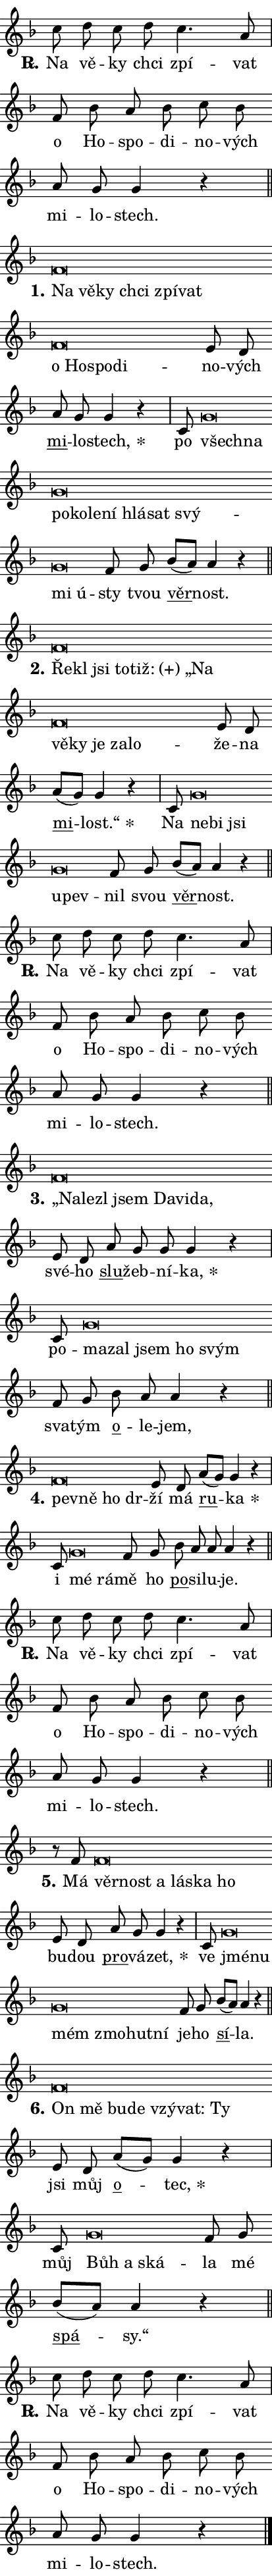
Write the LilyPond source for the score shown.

\version "2.22.1"
\header { tagline = "" }
\paper {
  indent = 0\cm
  top-margin = 0\cm
  right-margin = 0\cm
  bottom-margin = 0\cm
  left-margin = 0\cm
  paper-width = 7\cm
  page-breaking = #ly:one-page-breaking
  system-system-spacing.basic-distance = #11
  score-system-spacing.basic-distance = #11.3
  ragged-last = ##f
}


%% Author: Thomas Morley
%% https://lists.gnu.org/archive/html/lilypond-user/2020-05/msg00002.html
#(define (line-position grob)
"Returns position of @var[grob} in current system:
   @code{'start}, if at first time-step
   @code{'end}, if at last time-step
   @code{'middle} otherwise
"
  (let* ((col (ly:item-get-column grob))
         (ln (ly:grob-object col 'left-neighbor))
         (rn (ly:grob-object col 'right-neighbor))
         (col-to-check-left (if (ly:grob? ln) ln col))
         (col-to-check-right (if (ly:grob? rn) rn col))
         (break-dir-left
           (and
             (ly:grob-property col-to-check-left 'non-musical #f)
             (ly:item-break-dir col-to-check-left)))
         (break-dir-right
           (and
             (ly:grob-property col-to-check-right 'non-musical #f)
             (ly:item-break-dir col-to-check-right))))
        (cond ((eqv? 1 break-dir-left) 'start)
              ((eqv? -1 break-dir-right) 'end)
              (else 'middle))))

#(define (tranparent-at-line-position vctor)
  (lambda (grob)
  "Relying on @code{line-position} select the relevant enry from @var{vctor}.
Used to determine transparency,"
    (case (line-position grob)
      ((end) (not (vector-ref vctor 0)))
      ((middle) (not (vector-ref vctor 1)))
      ((start) (not (vector-ref vctor 2))))))

noteHeadBreakVisibility =
#(define-music-function (break-visibility)(vector?)
"Makes @code{NoteHead}s transparent relying on @var{break-visibility}"
#{
  \override NoteHead.transparent =
    #(tranparent-at-line-position break-visibility)
#})

#(define delete-ledgers-for-transparent-note-heads
  (lambda (grob)
    "Reads whether a @code{NoteHead} is transparent.
If so this @code{NoteHead} is removed from @code{'note-heads} from
@var{grob}, which is supposed to be @code{LedgerLineSpanner}.
As a result ledgers are not printed for this @code{NoteHead}"
    (let* ((nhds-array (ly:grob-object grob 'note-heads))
           (nhds-list
             (if (ly:grob-array? nhds-array)
                 (ly:grob-array->list nhds-array)
                 '()))
           ;; Relies on the transparent-property being done before
           ;; Staff.LedgerLineSpanner.after-line-breaking is executed.
           ;; This is fragile ...
           (to-keep
             (remove
               (lambda (nhd)
                 (ly:grob-property nhd 'transparent #f))
               nhds-list)))
      ;; TODO find a better method to iterate over grob-arrays, similiar
      ;; to filter/remove etc for lists
      ;; For now rebuilt from scratch
      (set! (ly:grob-object grob 'note-heads)  '())
      (for-each
        (lambda (nhd)
          (ly:pointer-group-interface::add-grob grob 'note-heads nhd))
        to-keep))))

hideNotes = {
  \noteHeadBreakVisibility #begin-of-line-visible
}
unHideNotes = {
  \noteHeadBreakVisibility #all-visible
}

% work-around for resetting accidentals
% https://lilypond.org/doc/v2.23/Documentation/notation/displaying-rhythms#unmetered-music
cadenzaMeasure = {
  \cadenzaOff
  \partial 1024 s1024
  \cadenzaOn
}

#(define-markup-command (accent layout props text) (markup?)
  "Underline accented syllable"
  (interpret-markup layout props
    #{\markup \override #'(offset . 4.3) \underline { #text }#}))

responsum = \markup \concat {
  "R" \hspace #-1.05 \path #0.1 #'((moveto 0 0.07) (lineto 0.9 0.8)) \hspace #0.05 "."
}

\layout {
    \context {
        \Staff
        \remove "Time_signature_engraver"
        \override LedgerLineSpanner.after-line-breaking = #delete-ledgers-for-transparent-note-heads
    }
    \context {
        \Voice {
            \override NoteHead.output-attributes = #'((class . "notehead"))
            \override Hairpin.height = #0.55
        }
    }
    \context {
        \Lyrics {
            \override StanzaNumber.output-attributes = #'((class . "stanzanumber"))
            \override LyricSpace.minimum-distance = #0.9
            \override LyricText.font-name = #"TeX Gyre Schola"
            \override LyricText.font-size = 1
            \override StanzaNumber.font-name = #"TeX Gyre Schola Bold"
            \override StanzaNumber.font-size = 1
        }
    }
}

% magnetic-lyrics.ily
%
%   written by
%     Jean Abou Samra <jean@abou-samra.fr>
%     Werner Lemberg <wl@gnu.org>
%
%   adapted by
%     Jiri Hon <jiri.hon@gmail.com>
%
% Version 2022-Apr-15

% https://www.mail-archive.com/lilypond-user@gnu.org/msg149350.html

#(define (Left_hyphen_pointer_engraver context)
   "Collect syllable-hyphen-syllable occurrences in lyrics and store
them in properties.  This engraver only looks to the left.  For
example, if the lyrics input is @code{foo -- bar}, it does the
following.

@itemize @bullet
@item
Set the @code{text} property of the @code{LyricHyphen} grob between
@q{foo} and @q{bar} to @code{foo}.

@item
Set the @code{left-hyphen} property of the @code{LyricText} grob with
text @q{foo} to the @code{LyricHyphen} grob between @q{foo} and
@q{bar}.
@end itemize

Use this auxiliary engraver in combination with the
@code{lyric-@/text::@/apply-@/magnetic-@/offset!} hook."
   (let ((hyphen #f)
         (text #f))
     (make-engraver
      (acknowledgers
       ((lyric-syllable-interface engraver grob source-engraver)
        (set! text grob)))
      (end-acknowledgers
       ((lyric-hyphen-interface engraver grob source-engraver)
        ;(when (not (grob::has-interface grob 'lyric-space-interface))
          (set! hyphen grob)));)
      ((stop-translation-timestep engraver)
       (when (and text hyphen)
         (ly:grob-set-object! text 'left-hyphen hyphen))
       (set! text #f)
       (set! hyphen #f)))))

#(define (lyric-text::apply-magnetic-offset! grob)
   "If the space between two syllables is less than the value in
property @code{LyricText@/.details@/.squash-threshold}, move the right
syllable to the left so that it gets concatenated with the left
syllable.

Use this function as a hook for
@code{LyricText@/.after-@/line-@/breaking} if the
@code{Left_@/hyphen_@/pointer_@/engraver} is active."
   (let ((hyphen (ly:grob-object grob 'left-hyphen #f)))
     (when hyphen
       (let ((left-text (ly:spanner-bound hyphen LEFT)))
         (when (grob::has-interface left-text 'lyric-syllable-interface)
           (let* ((common (ly:grob-common-refpoint grob left-text X))
                  (this-x-ext (ly:grob-extent grob common X))
                  (left-x-ext
                   (begin
                     ;; Trigger magnetism for left-text.
                     (ly:grob-property left-text 'after-line-breaking)
                     (ly:grob-extent left-text common X)))
                  ;; `delta` is the gap width between two syllables.
                  (delta (- (interval-start this-x-ext)
                            (interval-end left-x-ext)))
                  (details (ly:grob-property grob 'details))
                  (threshold (assoc-get 'squash-threshold details 0.2)))
             (when (< delta threshold)
               (let* (;; We have to manipulate the input text so that
                      ;; ligatures crossing syllable boundaries are not
                      ;; disabled.  For languages based on the Latin
                      ;; script this is essentially a beautification.
                      ;; However, for non-Western scripts it can be a
                      ;; necessity.
                      (lt (ly:grob-property left-text 'text))
                      (rt (ly:grob-property grob 'text))
                      (is-space (grob::has-interface hyphen 'lyric-space-interface))
                      (space (if is-space " " ""))
                      (space-markup (grob-interpret-markup grob " "))
                      (space-size (interval-length (ly:stencil-extent space-markup X)))
                      (extra-delta (if is-space space-size 0))
                      ;; Append new syllable.
                      (ltrt-space (if (and (string? lt) (string? rt))
                                (string-append lt space rt)
                                (make-concat-markup (list lt space rt))))
                      ;; Right-align `ltrt` to the right side.
                      (ltrt-space-markup (grob-interpret-markup
                               grob
                               (make-translate-markup
                                (cons (interval-length this-x-ext) 0)
                                (make-right-align-markup ltrt-space)))))
                 (begin
                   ;; Don't print `left-text`.
                   (ly:grob-set-property! left-text 'stencil #f)
                   ;; Set text and stencil (which holds all collected
                   ;; syllables so far) and shift it to the left.
                   (ly:grob-set-property! grob 'text ltrt-space)
                   (ly:grob-set-property! grob 'stencil ltrt-space-markup)
                   (ly:grob-translate-axis! grob (- (- delta extra-delta)) X))))))))))


#(define (lyric-hyphen::displace-bounds-first grob)
   ;; Make very sure this callback isn't triggered too early.
   (let ((left (ly:spanner-bound grob LEFT))
         (right (ly:spanner-bound grob RIGHT)))
     (ly:grob-property left 'after-line-breaking)
     (ly:grob-property right 'after-line-breaking)
     (ly:lyric-hyphen::print grob)))

squashThreshold = #0.4

\layout {
  \context {
    \Lyrics
    \consists #Left_hyphen_pointer_engraver
    \override LyricText.after-line-breaking =
      #lyric-text::apply-magnetic-offset!
    \override LyricHyphen.stencil = #lyric-hyphen::displace-bounds-first
    \override LyricText.details.squash-threshold = \squashThreshold
    \override LyricHyphen.minimum-distance = 0
    \override LyricHyphen.minimum-length = \squashThreshold
  }
}

squash = \override LyricText.details.squash-threshold = 9999
unSquash = \override LyricText.details.squash-threshold = \squashThreshold

left = \override LyricText.self-alignment-X = #LEFT
unLeft = \revert LyricText.self-alignment-X

starOffset = #(lambda (grob) 
                (let ((x_offset (ly:self-alignment-interface::aligned-on-x-parent grob)))
                  (if (= x_offset 0) 0 (+ x_offset 1.2))))

star = #(define-music-function (syllable)(string?)
"Append star separator at the end of a syllable"
#{
  \once \override LyricText.X-offset = #starOffset
  \lyricmode { \markup {
    #syllable
    \override #'((font-name . "TeX Gyre Schola Bold")) \hspace #0.2 \lower #0.65 \larger "*"
  } }
#})

starAccent = #(define-music-function (syllable)(string?)
"Append star separator at the end of a syllable and make accent"
#{
  \once \override LyricText.X-offset = #starOffset
  \lyricmode { \markup {
    \accent #syllable
    \override #'((font-name . "TeX Gyre Schola Bold")) \hspace #0.2 \lower #0.65 \larger "*"
  } }
#})

breath = #(define-music-function (syllable)(string?)
"Append breathing indicator at the end of a syllable"
#{
  \lyricmode { \markup { #syllable "+" } }
#})

optionalBreath = #(define-music-function (syllable)(string?)
"Append optional breathing indicator at the end of a syllable"
#{
  \lyricmode { \markup { #syllable "(+)" } }
#})


\score {
    <<
        \new Voice = "melody" { \cadenzaOn \key f \major \relative { c''8 d c d c4. a8 \cadenzaMeasure \bar "|" f bes a bes \bar "" c bes \bar "" a g g4 r \cadenzaMeasure \bar "||" \break } }
        \new Lyrics \lyricsto "melody" { \lyricmode { \set stanza = \responsum
Na vě -- ky chci zpí -- vat o Ho -- spo -- di -- no -- vých mi -- lo -- stech. } }
    >>
    \layout {}
}

\score {
    <<
        \new Voice = "melody" { \cadenzaOn \key f \major \relative { f'\breve*1/16 \hideNotes \breve*1/16 \bar "" \breve*1/16 \bar "" \breve*1/16 \bar "" \breve*1/16 \bar "" \breve*1/16 \bar "" \breve*1/16 \bar "" \breve*1/16 \bar "" \breve*1/16 \breve*1/16 \bar "" \unHideNotes e8 d \bar "" a' g g4 r \cadenzaMeasure \bar "|" c,8 g'\breve*1/16 \hideNotes \breve*1/16 \bar "" \breve*1/16 \bar "" \breve*1/16 \bar "" \breve*1/16 \bar "" \breve*1/16 \bar "" \breve*1/16 \bar "" \breve*1/16 \bar "" \breve*1/16 \bar "" \breve*1/16 \breve*1/16 \bar "" \unHideNotes f8 g \bar "" bes[( a)] a4 r \cadenzaMeasure \bar "||" \break } }
        \new Lyrics \lyricsto "melody" { \lyricmode { \set stanza = "1."
\left Na \squash vě -- ky chci zpí -- vat o Ho -- spo -- di -- \unLeft \unSquash no -- vých \markup \accent mi -- lo -- \star stech, po \left všech -- \squash na po -- ko -- le -- ní hlá -- sat svý -- mi ú -- \unLeft \unSquash sty tvou \markup \accent věr -- nost. } }
    >>
    \layout {}
}

\score {
    <<
        \new Voice = "melody" { \cadenzaOn \key f \major \relative { f'\breve*1/16 \hideNotes \breve*1/16 \bar "" \breve*1/16 \bar "" \breve*1/16 \bar "" \breve*1/16 \bar "" \breve*1/16 \bar "" \breve*1/16 \bar "" \breve*1/16 \bar "" \breve*1/16 \bar "" \breve*1/16 \breve*1/16 \bar "" \unHideNotes e8 d \bar "" a'[( g)] g4 r \cadenzaMeasure \bar "|" c,8 g'\breve*1/16 \hideNotes \breve*1/16 \bar "" \breve*1/16 \bar "" \breve*1/16 \breve*1/16 \bar "" \unHideNotes f8 g \bar "" bes[( a)] a4 r \cadenzaMeasure \bar "||" \break } }
        \new Lyrics \lyricsto "melody" { \lyricmode { \set stanza = "2."
\left Ře -- \squash kl jsi to -- \optionalBreath tiž: „Na vě -- ky je za -- lo -- \unLeft \unSquash že -- na \markup \accent mi -- \star lost.“ Na \left ne -- \squash bi jsi u -- pev -- \unLeft \unSquash nil svou \markup \accent věr -- nost. } }
    >>
    \layout {}
}

\score {
    <<
        \new Voice = "melody" { \cadenzaOn \key f \major \relative { c''8 d c d c4. a8 \cadenzaMeasure \bar "|" f bes a bes \bar "" c bes \bar "" a g g4 r \cadenzaMeasure \bar "||" \break } }
        \new Lyrics \lyricsto "melody" { \lyricmode { \set stanza = \responsum
Na vě -- ky chci zpí -- vat o Ho -- spo -- di -- no -- vých mi -- lo -- stech. } }
    >>
    \layout {}
}

\score {
    <<
        \new Voice = "melody" { \cadenzaOn \key f \major \relative { f'\breve*1/16 \hideNotes \breve*1/16 \bar "" \breve*1/16 \bar "" \breve*1/16 \bar "" \breve*1/16 \bar "" \breve*1/16 \breve*1/16 \bar "" \unHideNotes e8 d \bar "" a' g g g4 r \cadenzaMeasure \bar "|" c,8 g'\breve*1/16 \hideNotes \breve*1/16 \bar "" \breve*1/16 \bar "" \breve*1/16 \breve*1/16 \bar "" \unHideNotes f8 g \bar "" bes a a4 r \cadenzaMeasure \bar "||" \break } }
        \new Lyrics \lyricsto "melody" { \lyricmode { \set stanza = "3."
\left „Na -- \squash le -- zl jsem Da -- vi -- da, \unLeft \unSquash své -- ho \markup \accent slu -- žeb -- ní -- \star ka, po -- \left ma -- \squash zal jsem ho svým \unLeft \unSquash sva -- tým \markup \accent o -- le -- jem, } }
    >>
    \layout {}
}

\score {
    <<
        \new Voice = "melody" { \cadenzaOn \key f \major \relative { f'\breve*1/16 \hideNotes \breve*1/16 \bar "" \breve*1/16 \breve*1/16 \bar "" \unHideNotes e8 d \bar "" a'[( g)] g4 r \cadenzaMeasure \bar "|" c,8 g'\breve*1/16 \hideNotes \breve*1/16 \bar "" \unHideNotes f8 g \bar "" bes a a a4 r \cadenzaMeasure \bar "||" \break } }
        \new Lyrics \lyricsto "melody" { \lyricmode { \set stanza = "4."
\left pev -- \squash ně ho dr -- \unLeft \unSquash ží má \markup \accent ru -- \star ka i \left mé \squash rá -- \unLeft \unSquash mě ho \markup \accent po -- si -- lu -- je. } }
    >>
    \layout {}
}

\score {
    <<
        \new Voice = "melody" { \cadenzaOn \key f \major \relative { c''8 d c d c4. a8 \cadenzaMeasure \bar "|" f bes a bes \bar "" c bes \bar "" a g g4 r \cadenzaMeasure \bar "||" \break } }
        \new Lyrics \lyricsto "melody" { \lyricmode { \set stanza = \responsum
Na vě -- ky chci zpí -- vat o Ho -- spo -- di -- no -- vých mi -- lo -- stech. } }
    >>
    \layout {}
}

\score {
    <<
        \new Voice = "melody" { \cadenzaOn \key f \major \relative { r8 f'8 f\breve*1/16 \hideNotes \breve*1/16 \bar "" \breve*1/16 \bar "" \breve*1/16 \bar "" \breve*1/16 \breve*1/16 \bar "" \unHideNotes e8 d \bar "" a' g g4 r \cadenzaMeasure \bar "|" c,8 g'\breve*1/16 \hideNotes \breve*1/16 \bar "" \breve*1/16 \bar "" \breve*1/16 \bar "" \breve*1/16 \breve*1/16 \bar "" \unHideNotes f8 g \bar "" bes[( a)] a4 r \cadenzaMeasure \bar "||" \break } }
        \new Lyrics \lyricsto "melody" { \lyricmode { \set stanza = "5."
Má \left věr -- \squash nost a lá -- ska ho \unLeft \unSquash bu -- dou \markup \accent pro -- vá -- \star zet, ve \left jmé -- \squash nu mém zmo -- hut -- ní \unLeft \unSquash je -- ho \markup \accent sí -- la. } }
    >>
    \layout {}
}

\score {
    <<
        \new Voice = "melody" { \cadenzaOn \key f \major \relative { f'\breve*1/16 \hideNotes \breve*1/16 \bar "" \breve*1/16 \bar "" \breve*1/16 \bar "" \breve*1/16 \bar "" \breve*1/16 \breve*1/16 \bar "" \unHideNotes e8 d \bar "" a'[( g)] g4 r \cadenzaMeasure \bar "|" c,8 g'\breve*1/16 \hideNotes \breve*1/16 \breve*1/16 \bar "" \unHideNotes f8 g \bar "" bes[( a)] a4 r \cadenzaMeasure \bar "||" \break } }
        \new Lyrics \lyricsto "melody" { \lyricmode { \set stanza = "6."
\left On \squash mě bu -- de vzý -- vat: Ty \unLeft \unSquash jsi můj \markup \accent o -- \star tec, můj \left Bůh \squash a ská -- \unLeft \unSquash la mé \markup \accent spá -- sy.“ } }
    >>
    \layout {}
}

\score {
    <<
        \new Voice = "melody" { \cadenzaOn \key f \major \relative { c''8 d c d c4. a8 \cadenzaMeasure \bar "|" f bes a bes \bar "" c bes \bar "" a g g4 r \cadenzaMeasure \bar "||" \break } \bar "|." }
        \new Lyrics \lyricsto "melody" { \lyricmode { \set stanza = \responsum
Na vě -- ky chci zpí -- vat o Ho -- spo -- di -- no -- vých mi -- lo -- stech. } }
    >>
    \layout {}
}
